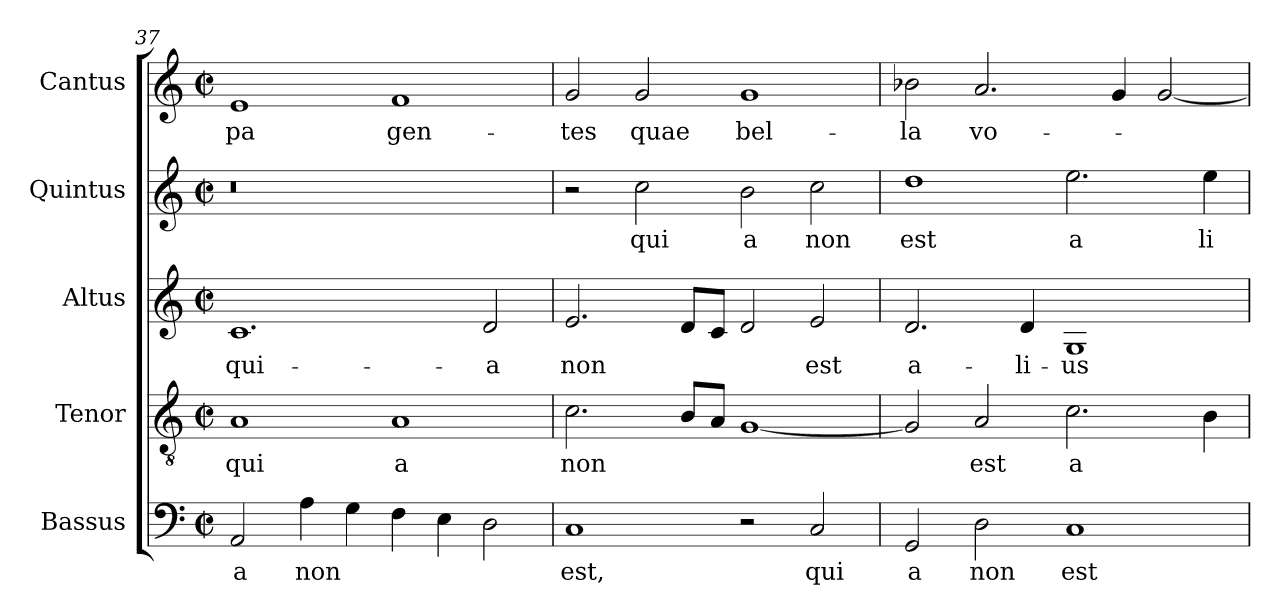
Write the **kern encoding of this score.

**kern	**text	**kern	**text	**kern	**text	**kern	**text	**kern	**text
*part5	*part5	*part4	*part4	*part3	*part3	*part2	*part2	*part1	*part1
*staff5	*staff5	*staff4	*staff4	*staff3	*staff3	*staff2	*staff2	*staff1	*staff1
*I"Bassus	*	*I"Tenor	*	*I"Altus	*	*I"Quintus	*	*I"Cantus	*
*clefF4	*	*clefGv2	*	*clefG2	*	*clefG2	*	*clefG2	*
*M2/2	*	*M2/2	*	*M2/2	*	*M2/2	*	*M2/2	*
*met(c|)	*	*met(c|)	*	*met(c|)	*	*met(c|)	*	*met(c|)	*
=37	=37	=37	=37	=37	=37	=37	=37	=37	=37
!	!LO:LY:b:cj	!	!LO:LY:b:cj	!	!LO:LY:b:cj	!	!	!	!LO:LY:b:cj
2AA/	a	1A	qui	1.c	qui-	0r	.	1e	-pa
!	!LO:LY:b	!	!	!	!	!	!	!	!
4A\	non	.	.	.	.	.	.	.	.
4G\	.	.	.	.	.	.	.	.	.
!	!	!	!LO:LY:b:cj	!	!	!	!	!	!LO:LY:b:cj
4F\	.	1A	a	.	.	.	.	1f	gen-
4E\	.	.	.	.	.	.	.	.	.
!	!	!	!	!	!LO:LY:b:cj	!	!	!	!
2D\	.	.	.	2d/	-a	.	.	.	.
=38	=38	=38	=38	=38	=38	=38	=38	=38	=38
!	!LO:LY:b:cj	!	!LO:LY:b	!	!LO:LY:b	!	!	!	!LO:LY:b:cj
1C	est,	2.c\	non	2.e/	non	2r	.	2g/	-tes
!	!	!	!	!	!	!	!LO:LY:b:cj	!	!LO:LY:b:cj
.	.	.	.	.	.	2cc\	qui	2g/	quae
.	.	8B/L	.	8d/L	.	.	.	.	.
.	.	8A/J	.	8c/J	.	.	.	.	.
!	!	!	!	!	!	!	!LO:LY:b:cj	!	!LO:LY:b:cj
2r	.	[<1G	.	2d/	.	2b\	a	1g	bel-
!	!LO:LY:b:cj	!	!	!	!LO:LY:b:cj	!	!LO:LY:b:cj	!	!
2C/	qui	.	.	2e/	est	2cc\	non	.	.
=39	=39	=39	=39	=39	=39	=39	=39	=39	=39
!	!LO:LY:b:cj	!	!	!	!LO:LY:b:cj	!	!LO:LY:b:cj	!	!LO:LY:b:cj
2GG/	a	2G/]	.	2.d/	a-	1dd	est	2b-X\	-la
!	!LO:LY:b:cj	!	!LO:LY:b:cj	!	!	!	!	!	!LO:LY:b:cj
2D\	non	2A/	est	.	.	.	.	2.a/	vo-
!	!	!	!	!	!LO:LY:b:cj	!	!	!	!
.	.	.	.	4d/	-li-	.	.	.	.
!	!LO:LY:b:cj	!	!LO:LY:b:cj	!	!LO:LY:b:cj	!	!LO:LY:b:cj	!	!
1C	est	2.c\	a	1G	-us	2.ee\	a	.	.
.	.	.	.	.	.	.	.	4g/	.
.	.	.	.	.	.	.	.	[<2g/	.
!	!	!	!	!	!	!	!LO:LY:b:cj	!	!
.	.	4B\	.	.	.	4ee\	li	.	.
=	=	=	=	=	=	=	=	=	=
*-	*-	*-	*-	*-	*-	*-	*-	*-	*-
